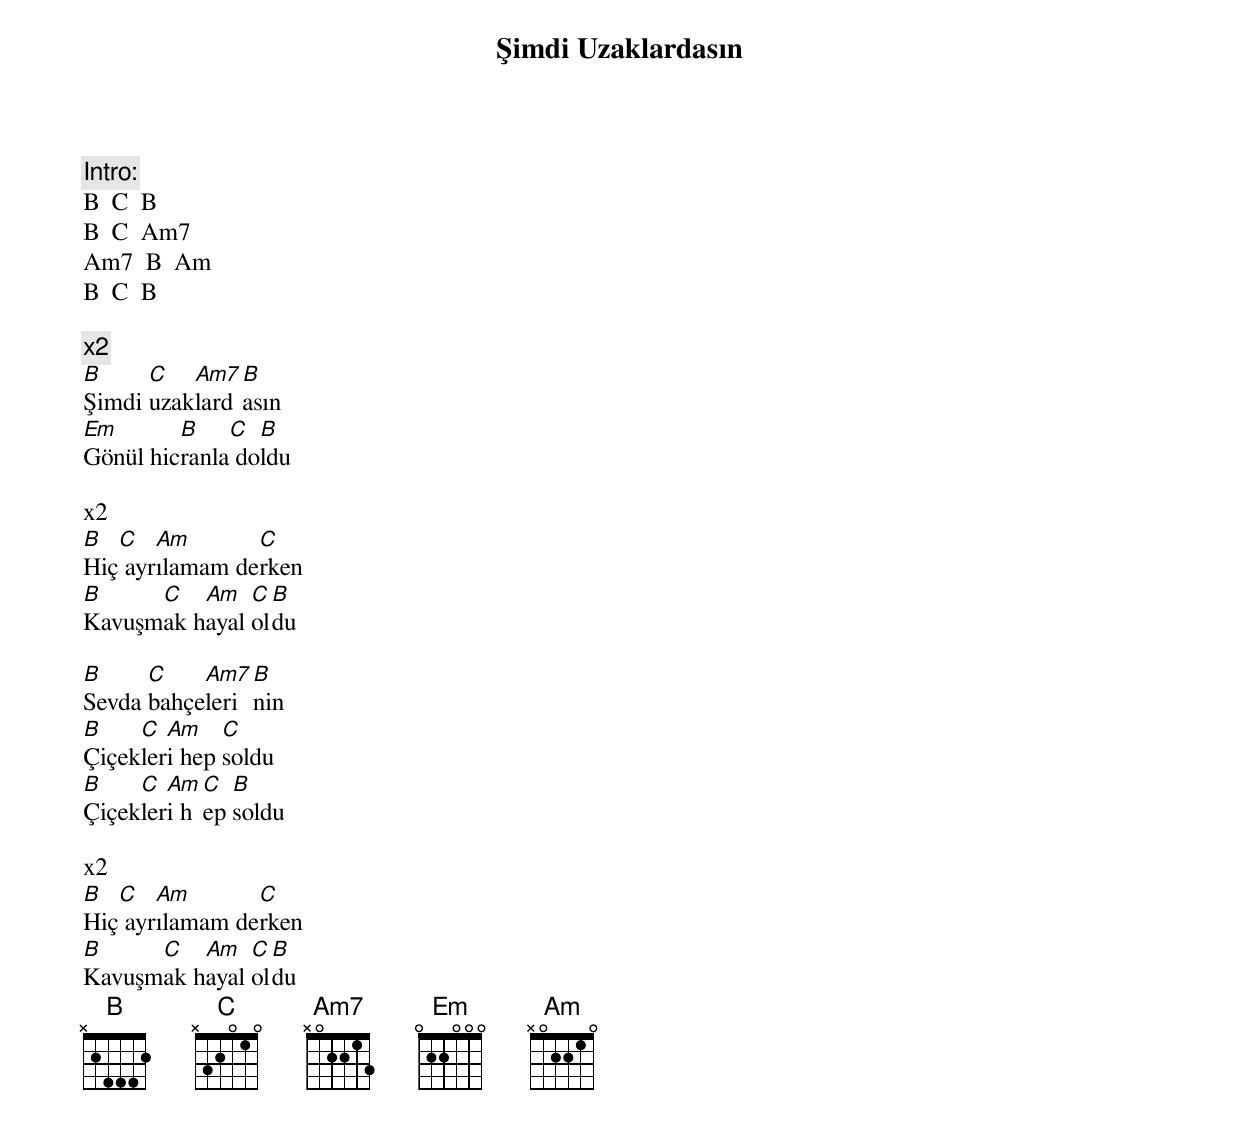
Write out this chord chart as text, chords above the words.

{title: Şimdi Uzaklardasın}
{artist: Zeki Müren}

Intro:
B  C  B
B  C  Am7
Am7  B  Am
B  C  B

x2
B     C   Am7 B
Şimdi uzaklardasın
Em       B    C  B
Gönül hicranla doldu

x2
B  C   Am       C
Hiç ayrılamam derken
B     C   Am   C B
Kavuşmak hayal oldu

B     C    Am7 B
Sevda bahçelerinin
B    C  Am    C
Çiçekleri hep soldu
B    C  Am C  B
Çiçekleri hep soldu

x2
B  C   Am       C
Hiç ayrılamam derken
B     C   Am   C B
Kavuşmak hayal oldu
